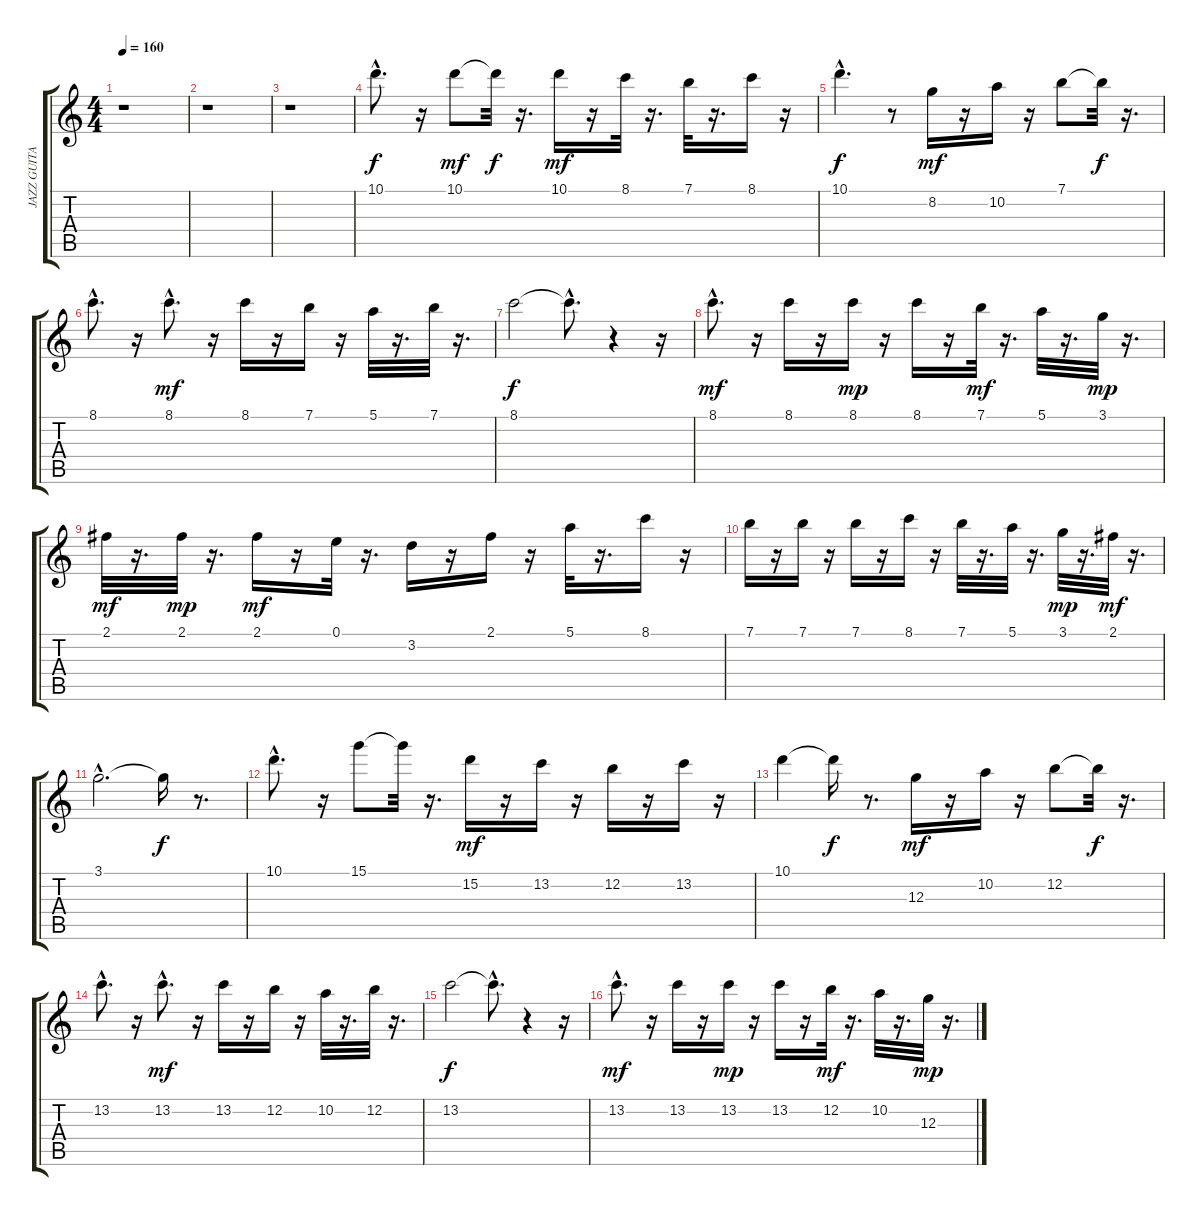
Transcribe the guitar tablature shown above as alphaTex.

\track ("JAZZ GUITAR" "JAZZ GUITA") {instrument electricguitarjazz}
\staff {score tabs}
\tuning (E4 B3 G3 D3 A2 E2) {hide}
\ts (4 4)
\tempo 160
\clef g2
\ks c
r.1{dy f} |
r.1 |
r.1 |
10.1{hac}.8{d} r.16 10.1.8{dy mf} 10.1{t}.32{dy f} r.16{d} 10.1.16{dy mf} r.16 8.1.32 r.16{d} 7.1.32 r.16{d} 8.1.16 r.16 |
10.1{hac}.4{d dy f} r.8 8.2.16{dy mf} r.16 10.2.16 r.16 7.1.8 7.1{t}.32{dy f} r.16{d} |
8.1{hac}.8{d} r.16 8.1{hac}.8{d dy mf} r.16 8.1.16 r.16 7.1.16 r.16 5.1.32 r.16{d} 7.1.32 r.16{d} |
8.1.2{dy f} 8.1{hac t}.8{d} r.4 r.16 |
8.1{hac}.8{d dy mf} r.16 8.1.16 r.16 8.1.16{dy mp} r.16 8.1.16 r.16 7.1.32{dy mf} r.16{d} 5.1.32 r.16{d} 3.1.32{dy mp} r.16{d} |
2.1.32{dy mf} r.16{d} 2.1.32{dy mp} r.16{d} 2.1.16{dy mf} r.16 0.1.32 r.16{d} 3.2.16 r.16 2.1.16 r.16 5.1.32 r.16{d} 8.1.16 r.16 |
7.1.16 r.16 7.1.16 r.16 7.1.16 r.16 8.1.16 r.16 7.1.32 r.16{d} 5.1.32 r.16{d} 3.1.32{dy mp} r.16{d} 2.1.32{dy mf} r.16{d} |
3.1{hac}.2{d} 3.1{t}.16{dy f} r.8{d} |
10.1{hac}.8{d} r.16 15.1.8 15.1{t}.32 r.16{d} 15.2.16{dy mf} r.16 13.2.16 r.16 12.2.16 r.16 13.2.16 r.16 |
10.1.4 10.1{t}.16{dy f} r.8{d} 12.3.16{dy mf} r.16 10.2.16 r.16 12.2.8 12.2{t}.32{dy f} r.16{d} |
13.2{hac}.8{d} r.16 13.2{hac}.8{d dy mf} r.16 13.2.16 r.16 12.2.16 r.16 10.2.32 r.16{d} 12.2.32 r.16{d} |
13.2.2{dy f} 13.2{hac t}.8{d} r.4 r.16 |
13.2{hac}.8{d dy mf} r.16 13.2.16 r.16 13.2.16{dy mp} r.16 13.2.16 r.16 12.2.32{dy mf} r.16{d} 10.2.32 r.16{d} 12.3.32{dy mp} r.16{d}
